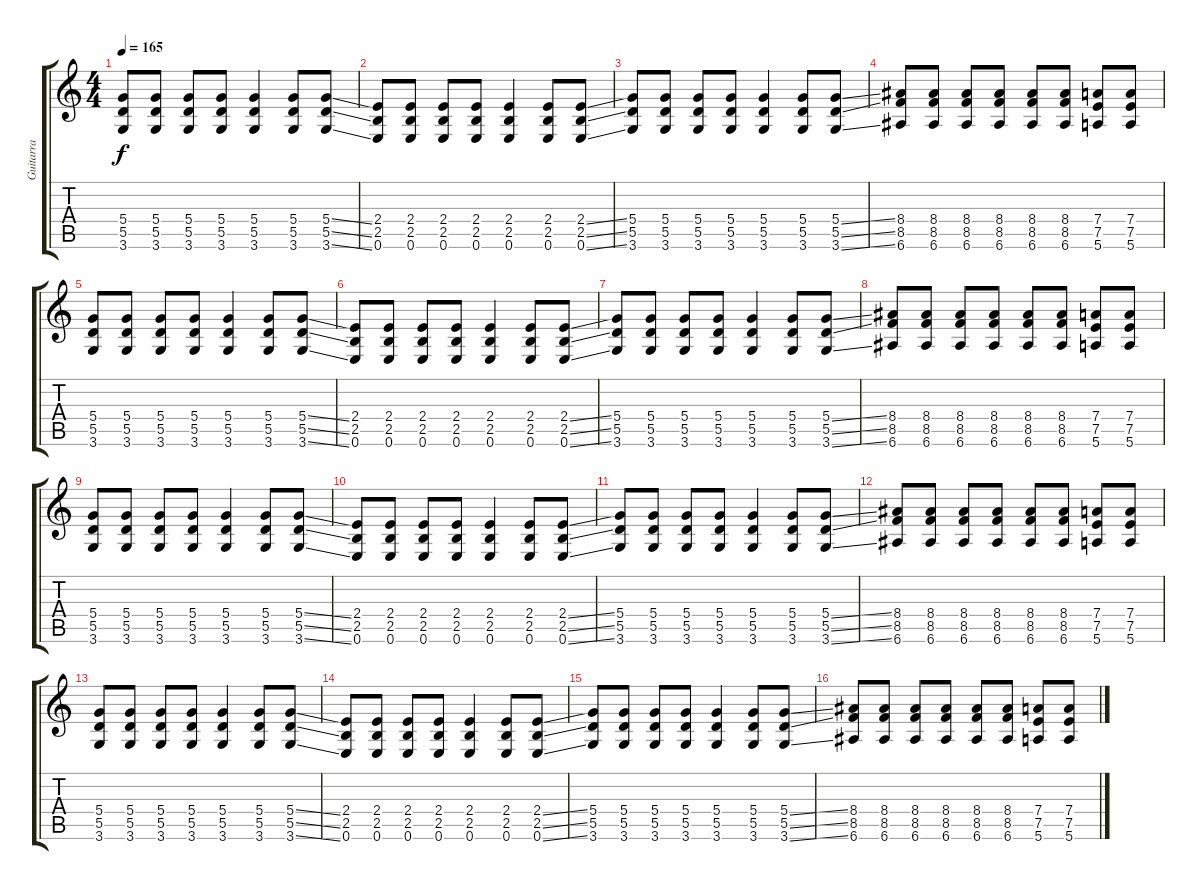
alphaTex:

\track ("Guitarra" "Guitarra") {instrument overdrivenguitar}
\staff {score tabs}
\tuning (E4 B3 G3 D3 A2 E2) {hide}
\ts (4 4)
\tempo 165
\clef g2
\ks c
(5.4 5.5 3.6).8{dy f volume 11 instrument overdrivenguitar} (5.4 5.5 3.6).8 (5.4 5.5 3.6).8 (5.4 5.5 3.6).8 (5.4 5.5 3.6).4 (5.4 5.5 3.6).8 (5.4{ss} 5.5{ss} 3.6{ss}).8 |
(2.4 2.5 0.6).8 (2.4 2.5 0.6).8 (2.4 2.5 0.6).8 (2.4 2.5 0.6).8 (2.4 2.5 0.6).4 (2.4 2.5 0.6).8 (2.4{ss} 2.5{ss} 0.6{ss}).8 |
(5.4 5.5 3.6).8 (5.4 5.5 3.6).8 (5.4 5.5 3.6).8 (5.4 5.5 3.6).8 (5.4 5.5 3.6).4 (5.4 5.5 3.6).8 (5.4{ss} 5.5{ss} 3.6{ss}).8 |
(8.4 8.5 6.6).8 (8.4 8.5 6.6).8 (8.4 8.5 6.6).8 (8.4 8.5 6.6).8 (8.4 8.5 6.6).8 (8.4 8.5 6.6).8 (7.4 7.5 5.6).8 (7.4 7.5 5.6).8 |
(5.4 5.5 3.6).8{volume 11} (5.4 5.5 3.6).8 (5.4 5.5 3.6).8 (5.4 5.5 3.6).8 (5.4 5.5 3.6).4 (5.4 5.5 3.6).8 (5.4{ss} 5.5{ss} 3.6{ss}).8 |
(2.4 2.5 0.6).8 (2.4 2.5 0.6).8 (2.4 2.5 0.6).8 (2.4 2.5 0.6).8 (2.4 2.5 0.6).4 (2.4 2.5 0.6).8 (2.4{ss} 2.5{ss} 0.6{ss}).8 |
(5.4 5.5 3.6).8 (5.4 5.5 3.6).8 (5.4 5.5 3.6).8 (5.4 5.5 3.6).8 (5.4 5.5 3.6).4 (5.4 5.5 3.6).8 (5.4{ss} 5.5{ss} 3.6{ss}).8 |
(8.4 8.5 6.6).8 (8.4 8.5 6.6).8 (8.4 8.5 6.6).8 (8.4 8.5 6.6).8 (8.4 8.5 6.6).8 (8.4 8.5 6.6).8 (7.4 7.5 5.6).8 (7.4 7.5 5.6).8 |
(5.4 5.5 3.6).8{volume 11} (5.4 5.5 3.6).8 (5.4 5.5 3.6).8 (5.4 5.5 3.6).8 (5.4 5.5 3.6).4 (5.4 5.5 3.6).8 (5.4{ss} 5.5{ss} 3.6{ss}).8 |
(2.4 2.5 0.6).8 (2.4 2.5 0.6).8 (2.4 2.5 0.6).8 (2.4 2.5 0.6).8 (2.4 2.5 0.6).4 (2.4 2.5 0.6).8 (2.4{ss} 2.5{ss} 0.6{ss}).8 |
(5.4 5.5 3.6).8 (5.4 5.5 3.6).8 (5.4 5.5 3.6).8 (5.4 5.5 3.6).8 (5.4 5.5 3.6).4 (5.4 5.5 3.6).8 (5.4{ss} 5.5{ss} 3.6{ss}).8 |
(8.4 8.5 6.6).8 (8.4 8.5 6.6).8 (8.4 8.5 6.6).8 (8.4 8.5 6.6).8 (8.4 8.5 6.6).8 (8.4 8.5 6.6).8 (7.4 7.5 5.6).8 (7.4 7.5 5.6).8 |
(5.4 5.5 3.6).8{volume 11} (5.4 5.5 3.6).8 (5.4 5.5 3.6).8 (5.4 5.5 3.6).8 (5.4 5.5 3.6).4 (5.4 5.5 3.6).8 (5.4{ss} 5.5{ss} 3.6{ss}).8 |
(2.4 2.5 0.6).8 (2.4 2.5 0.6).8 (2.4 2.5 0.6).8 (2.4 2.5 0.6).8 (2.4 2.5 0.6).4 (2.4 2.5 0.6).8 (2.4{ss} 2.5{ss} 0.6{ss}).8 |
(5.4 5.5 3.6).8 (5.4 5.5 3.6).8 (5.4 5.5 3.6).8 (5.4 5.5 3.6).8 (5.4 5.5 3.6).4 (5.4 5.5 3.6).8 (5.4{ss} 5.5{ss} 3.6{ss}).8 |
(8.4 8.5 6.6).8 (8.4 8.5 6.6).8 (8.4 8.5 6.6).8 (8.4 8.5 6.6).8 (8.4 8.5 6.6).8 (8.4 8.5 6.6).8 (7.4 7.5 5.6).8 (7.4 7.5 5.6).8
